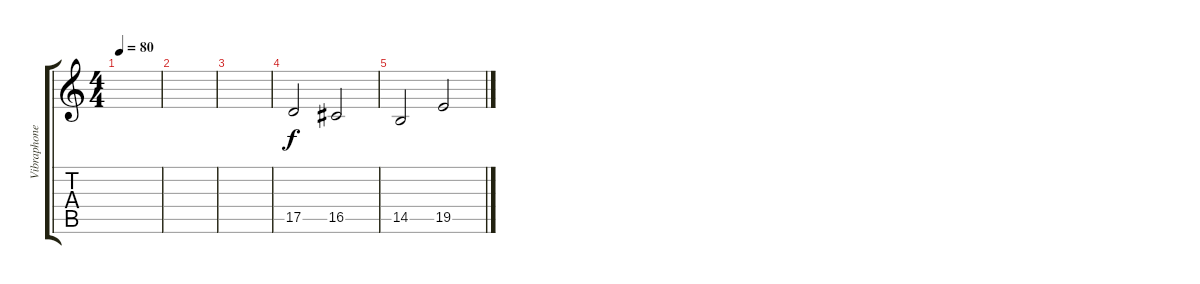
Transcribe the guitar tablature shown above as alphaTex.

\track ("Vibraphone" "Vibraphone") {instrument vibraphone}
\staff {score tabs}
\tuning (E4 B3 G3 D3 A2 E2) {hide}
\ts (4 4)
\tempo 80
\clef g2
\ks c
|
|
|
17.5.2 16.5.2 |
14.5.2 19.5.2
